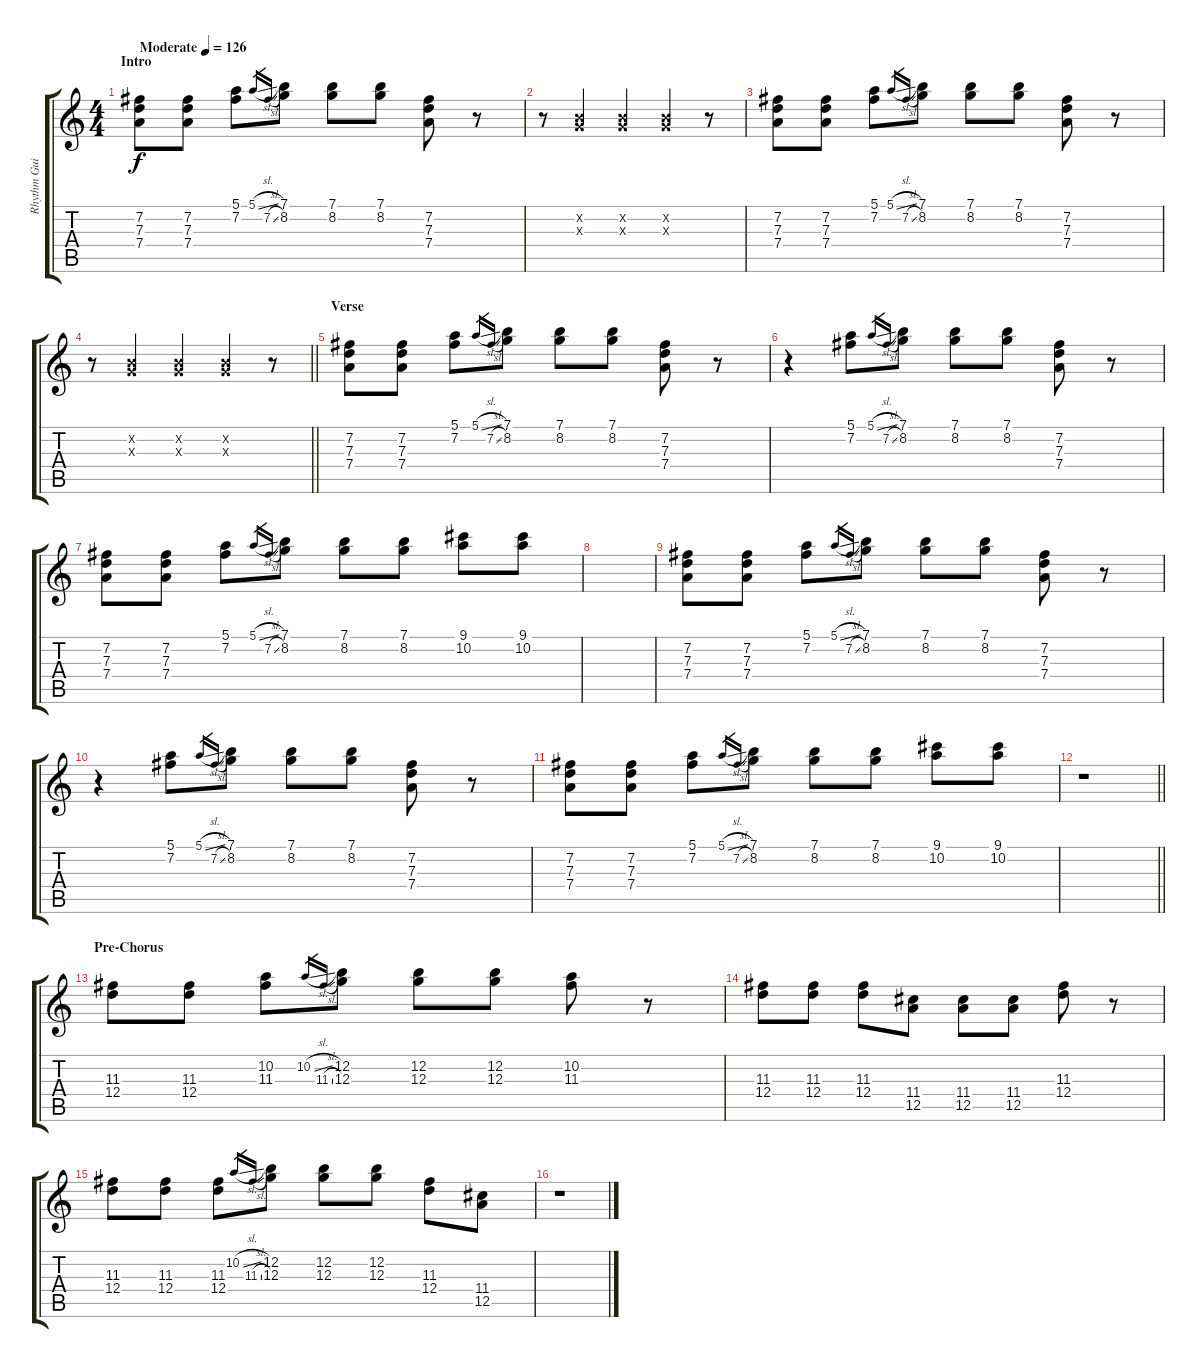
\track ("Rhythm Guitar" "Rhythm Gui") {instrument electricguitarclean}
\staff {score tabs}
\tuning (E4 B3 G3 D3 A2 E2) {hide}
\ts (4 4)
\section ("" "Intro")
\tempo (126 "Moderate")
\clef g2
\ks c
(7.2 7.3 7.4).8{dy f instrument electricguitarclean} (7.2 7.3 7.4).8 (5.1 7.2).8 5.1{sl}.16{gr} 7.2{sl}.16{gr} (7.1 8.2).8 (7.1 8.2).8 (7.1 8.2).8 (7.2 7.3 7.4).8 r.8 |
r.8 (0.2{x} 0.3{x}).4 (0.2{x} 0.3{x}).4 (0.2{x} 0.3{x}).4 r.8 |
(7.2 7.3 7.4).8 (7.2 7.3 7.4).8 (5.1 7.2).8 5.1{sl}.16{gr} 7.2{sl}.16{gr} (7.1 8.2).8 (7.1 8.2).8 (7.1 8.2).8 (7.2 7.3 7.4).8 r.8 |
\barLineRight lightlight
r.8 (0.2{x} 0.3{x}).4 (0.2{x} 0.3{x}).4 (0.2{x} 0.3{x}).4 r.8 |
\section ("" "Verse")
(7.2 7.3 7.4).8 (7.2 7.3 7.4).8 (5.1 7.2).8 5.1{sl}.16{gr} 7.2{sl}.16{gr} (7.1 8.2).8 (7.1 8.2).8 (7.1 8.2).8 (7.2 7.3 7.4).8 r.8 |
r.4 (5.1 7.2).8 5.1{sl}.16{gr} 7.2{sl}.16{gr} (7.1 8.2).8 (7.1 8.2).8 (7.1 8.2).8 (7.2 7.3 7.4).8 r.8 |
(7.2 7.3 7.4).8 (7.2 7.3 7.4).8 (5.1 7.2).8 5.1{sl}.16{gr} 7.2{sl}.16{gr} (7.1 8.2).8 (7.1 8.2).8 (7.1 8.2).8 (9.1 10.2).8 (9.1 10.2).8 |
|
(7.2 7.3 7.4).8 (7.2 7.3 7.4).8 (5.1 7.2).8 5.1{sl}.16{gr} 7.2{sl}.16{gr} (7.1 8.2).8 (7.1 8.2).8 (7.1 8.2).8 (7.2 7.3 7.4).8 r.8 |
r.4 (5.1 7.2).8 5.1{sl}.16{gr} 7.2{sl}.16{gr} (7.1 8.2).8 (7.1 8.2).8 (7.1 8.2).8 (7.2 7.3 7.4).8 r.8 |
(7.2 7.3 7.4).8 (7.2 7.3 7.4).8 (5.1 7.2).8 5.1{sl}.16{gr} 7.2{sl}.16{gr} (7.1 8.2).8 (7.1 8.2).8 (7.1 8.2).8 (9.1 10.2).8 (9.1 10.2).8 |
\barLineRight lightlight
r.1 |
\section ("" "Pre-Chorus")
(11.3 12.4).8 (11.3 12.4).8 (10.2 11.3).8 10.2{sl}.16{gr} 11.3{sl}.16{gr} (12.2 12.3).8 (12.2 12.3).8 (12.2 12.3).8 (10.2 11.3).8 r.8 |
(11.3 12.4).8 (11.3 12.4).8 (11.3 12.4).8 (11.4 12.5).8 (11.4 12.5).8 (11.4 12.5).8 (11.3 12.4).8 r.8 |
(11.3 12.4).8 (11.3 12.4).8 (11.3 12.4).8 10.2{sl}.16{gr} 11.3{sl}.16{gr} (12.2 12.3).8 (12.2 12.3).8 (12.2 12.3).8 (11.3 12.4).8 (11.4 12.5).8 |
r.1
